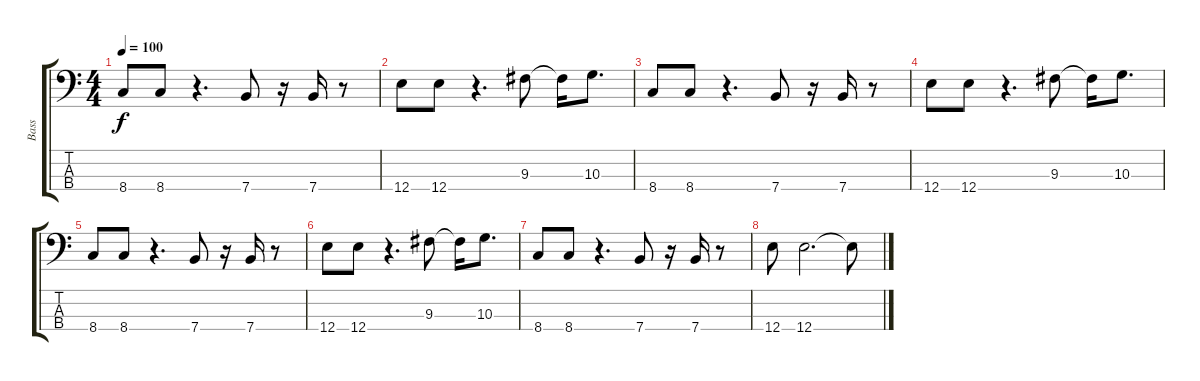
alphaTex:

\track ("Bass" "Bass") {instrument electricbassfinger}
\staff {score tabs}
\tuning (G2 D2 A1 E1) {hide}
\ts (4 4)
\tempo 100
\clef f4
\ks c
8.4.8{dy f} 8.4.8 r.4{d} 7.4.8 r.16 7.4.16 r.8 |
12.4.8 12.4.8 r.4{d} 9.3.8 9.3{t}.16 10.3.8{d} |
8.4.8 8.4.8 r.4{d} 7.4.8 r.16 7.4.16 r.8 |
12.4.8 12.4.8 r.4{d} 9.3.8 9.3{t}.16 10.3.8{d} |
8.4.8 8.4.8 r.4{d} 7.4.8 r.16 7.4.16 r.8 |
12.4.8 12.4.8 r.4{d} 9.3.8 9.3{t}.16 10.3.8{d} |
8.4.8 8.4.8 r.4{d} 7.4.8 r.16 7.4.16 r.8 |
12.4.8 12.4.2{d} 12.4{t}.8
